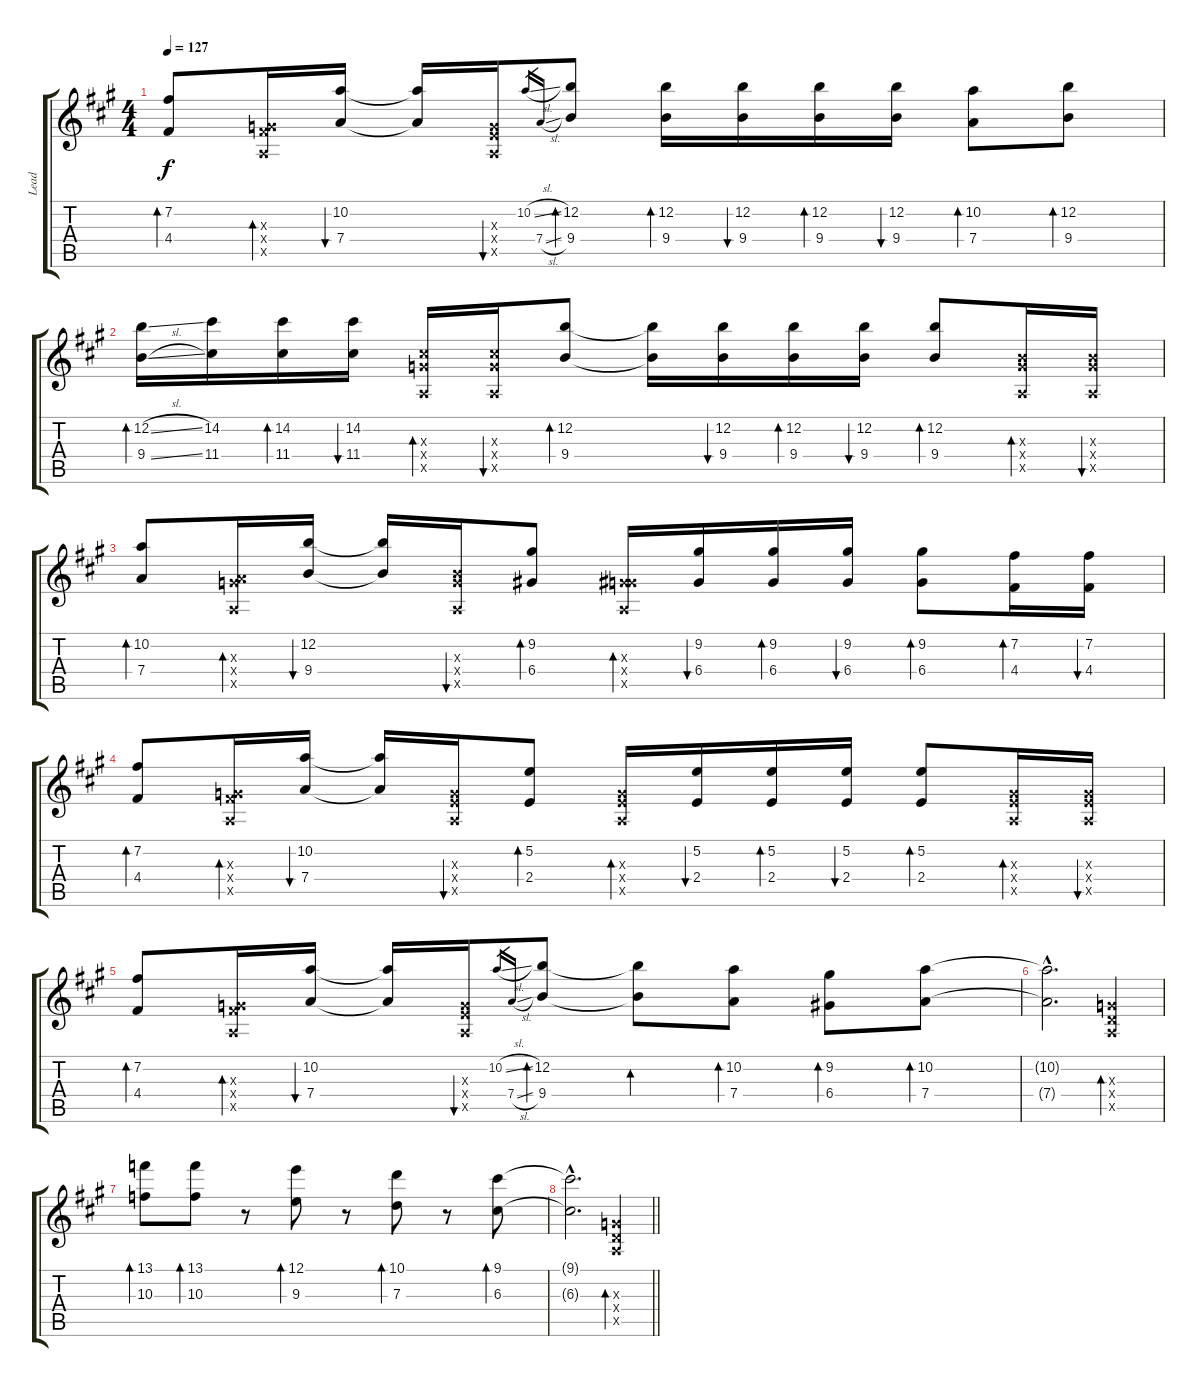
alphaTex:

\track ("Lead" "Lead") {instrument acousticguitarsteel}
\staff {score tabs}
\tuning (E4 B3 G3 D3 A2 E2) {hide}
\ts (4 4)
\tempo 127
\clef g2
\ks a
(7.2 4.4).8{bd 30 dy f} (0.3{x} 4.4{x} 0.5{x}).16{bd 30} (10.2 7.4).16{bu 30} (10.2{t} 7.4{t}).16 (0.3{x} 2.4{x} 0.5{x}).16{bu 30} 10.2{sl}.16{gr} 7.4{sl}.16{gr} (12.2 9.4).8{bd 30} (12.2 9.4).16{bd 30} (12.2 9.4).16{bu 30} (12.2 9.4).16{bd 30} (12.2 9.4).16{bu 30} (10.2 7.4).8{bd 30} (12.2 9.4).8{bd 30} |
(12.2{sl} 9.4{sl}).16{bd 30} (14.2 11.4).16 (14.2 11.4).16{bd 30} (14.2 11.4).16{bu 30} (0.3{x} 11.4{x} 0.5{x}).16{bd 30} (0.3{x} 11.4{x} 0.5{x}).16{bu 30} (12.2 9.4).8{bd 30} (12.2{t} 9.4{t}).16 (12.2 9.4).16{bu 30} (12.2 9.4).16{bd 30} (12.2 9.4).16{bu 30} (12.2 9.4).8{bd 30} (0.3{x} 9.4{x} 0.5{x}).16{bd 30} (0.3{x} 9.4{x} 0.5{x}).16{bu 30} |
(10.2 7.4).8{bd 30} (0.3{x} 7.4{x} 0.5{x}).16{bd 30} (12.2 9.4).16{bu 30} (12.2{t} 9.4{t}).16 (0.3{x} 9.4{x} 0.5{x}).16{bu 30} (9.2 6.4).8{bd 30} (0.3{x} 6.4{x} 0.5{x}).16{bd 30} (9.2 6.4).16{bu 30} (9.2 6.4).16{bd 30} (9.2 6.4).16{bu 30} (9.2 6.4).8{bd 30} (7.2 4.4).16{bd 30} (7.2 4.4).16{bu 30} |
(7.2 4.4).8{bd 30} (0.3{x} 4.4{x} 0.5{x}).16{bd 30} (10.2 7.4).16{bu 30} (10.2{t} 7.4{t}).16 (0.3{x} 2.4{x} 0.5{x}).16{bu 30} (5.2 2.4).8{bd 30} (0.3{x} 2.4{x} 0.5{x}).16{bd 30} (5.2 2.4).16{bu 30} (5.2 2.4).16{bd 30} (5.2 2.4).16{bu 30} (5.2 2.4).8{bd 30} (0.3{x} 2.4{x} 0.5{x}).16{bd 30} (0.3{x} 2.4{x} 0.5{x}).16{bu 30} |
(7.2 4.4).8{bd 30} (0.3{x} 4.4{x} 0.5{x}).16{bd 30} (10.2 7.4).16{bu 30} (10.2{t} 7.4{t}).16 (0.3{x} 2.4{x} 0.5{x}).16{bu 30} 10.2{sl}.16{gr} 7.4{sl}.16{gr} (12.2 9.4).8{bd 30} (12.2{t} 9.4{t}).8{bd 30} (10.2 7.4).8{bd 30} (9.2 6.4).8{bd 30} (10.2 7.4).8{bd 30} |
(10.2{hac t} 7.4{hac t}).2{d} (0.3{x} 0.4{x} 0.5{x}).4{bd 30} |
(13.1 10.3).8{bd 30} (13.1 10.3).8{bd 30} r.8 (12.1 9.3).8{bd 30} r.8 (10.1 7.3).8{bd 30} r.8 (9.1 6.3).8{bd 30} |
\barLineRight lightlight
(9.1{hac t} 6.3{hac t}).2{d} (0.3{x} 0.4{x} 0.5{x}).4{bd 30}
